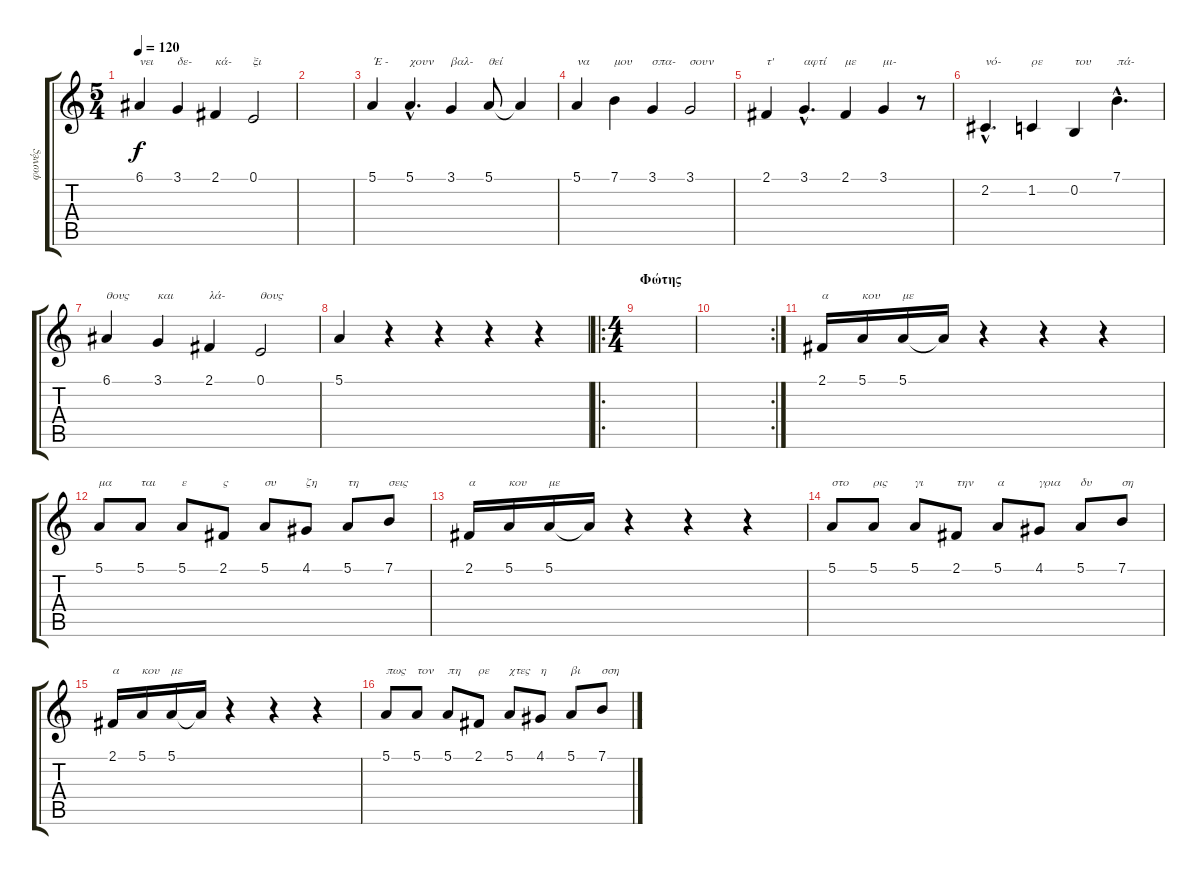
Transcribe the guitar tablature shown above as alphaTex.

\track ("φωνές" "φωνές") {instrument flute}
\staff {score tabs}
\tuning (E4 B3 G3 D3 A2 E2) {hide}
\ts (5 4)
\tempo 120
\clef g2
\ks c
6.1.4{txt "νει" dy f} 3.1.4{txt "δε-"} 2.1.4{txt "κά-"} 0.1.2{txt "ξι"} |
|
5.1.4{txt "Έ -"} 5.1{hac}.4{d txt "χουν"} 3.1.4{txt "βαλ-"} 5.1.8{txt "θεί"} 5.1{t}.4 |
5.1.4{txt "να"} 7.1.4{txt "μου"} 3.1.4{txt "σπα-"} 3.1.2{txt "σουν"} |
2.1.4{txt "τ'"} 3.1{hac}.4{d txt "αφτί"} 2.1.4{txt "με"} 3.1.4{txt "μι-"} r.8 |
2.2{hac}.4{d txt "νό-"} 1.2.4{txt "ρε"} 0.2.4{txt "του"} 7.1{hac}.4{d txt "πά-"} |
6.1.4{txt "θους"} 3.1.4{txt "και"} 2.1.4{txt "λά-"} 0.1.2{txt "θους"} |
5.1.4 r.4 r.4 r.4 r.4 |
\ro
\ts (4 4)
\section ("" "Φώτης")
|
\rc 2
|
2.1.16{txt "α"} 5.1.16{txt "κου"} 5.1.16{txt "με"} 5.1{t}.16 r.4 r.4 r.4 |
5.1.8{txt "μα"} 5.1.8{txt "ται"} 5.1.8{txt "ε"} 2.1.8{txt "ς"} 5.1.8{txt "συ"} 4.1.8{txt "ζη"} 5.1.8{txt "τη"} 7.1.8{txt "σεις"} |
2.1.16{txt "α"} 5.1.16{txt "κου"} 5.1.16{txt "με"} 5.1{t}.16 r.4 r.4 r.4 |
5.1.8{txt "στο"} 5.1.8{txt "ρις"} 5.1.8{txt "γι"} 2.1.8{txt "την"} 5.1.8{txt "α"} 4.1.8{txt "γρια"} 5.1.8{txt "δυ"} 7.1.8{txt "ση"} |
2.1.16{txt "α"} 5.1.16{txt "κου"} 5.1.16{txt "με"} 5.1{t}.16 r.4 r.4 r.4 |
5.1.8{txt "πως"} 5.1.8{txt "τον"} 5.1.8{txt "πη"} 2.1.8{txt "ρε"} 5.1.8{txt "χτες"} 4.1.8{txt "η"} 5.1.8{txt "βι"} 7.1.8{txt "σση"}
